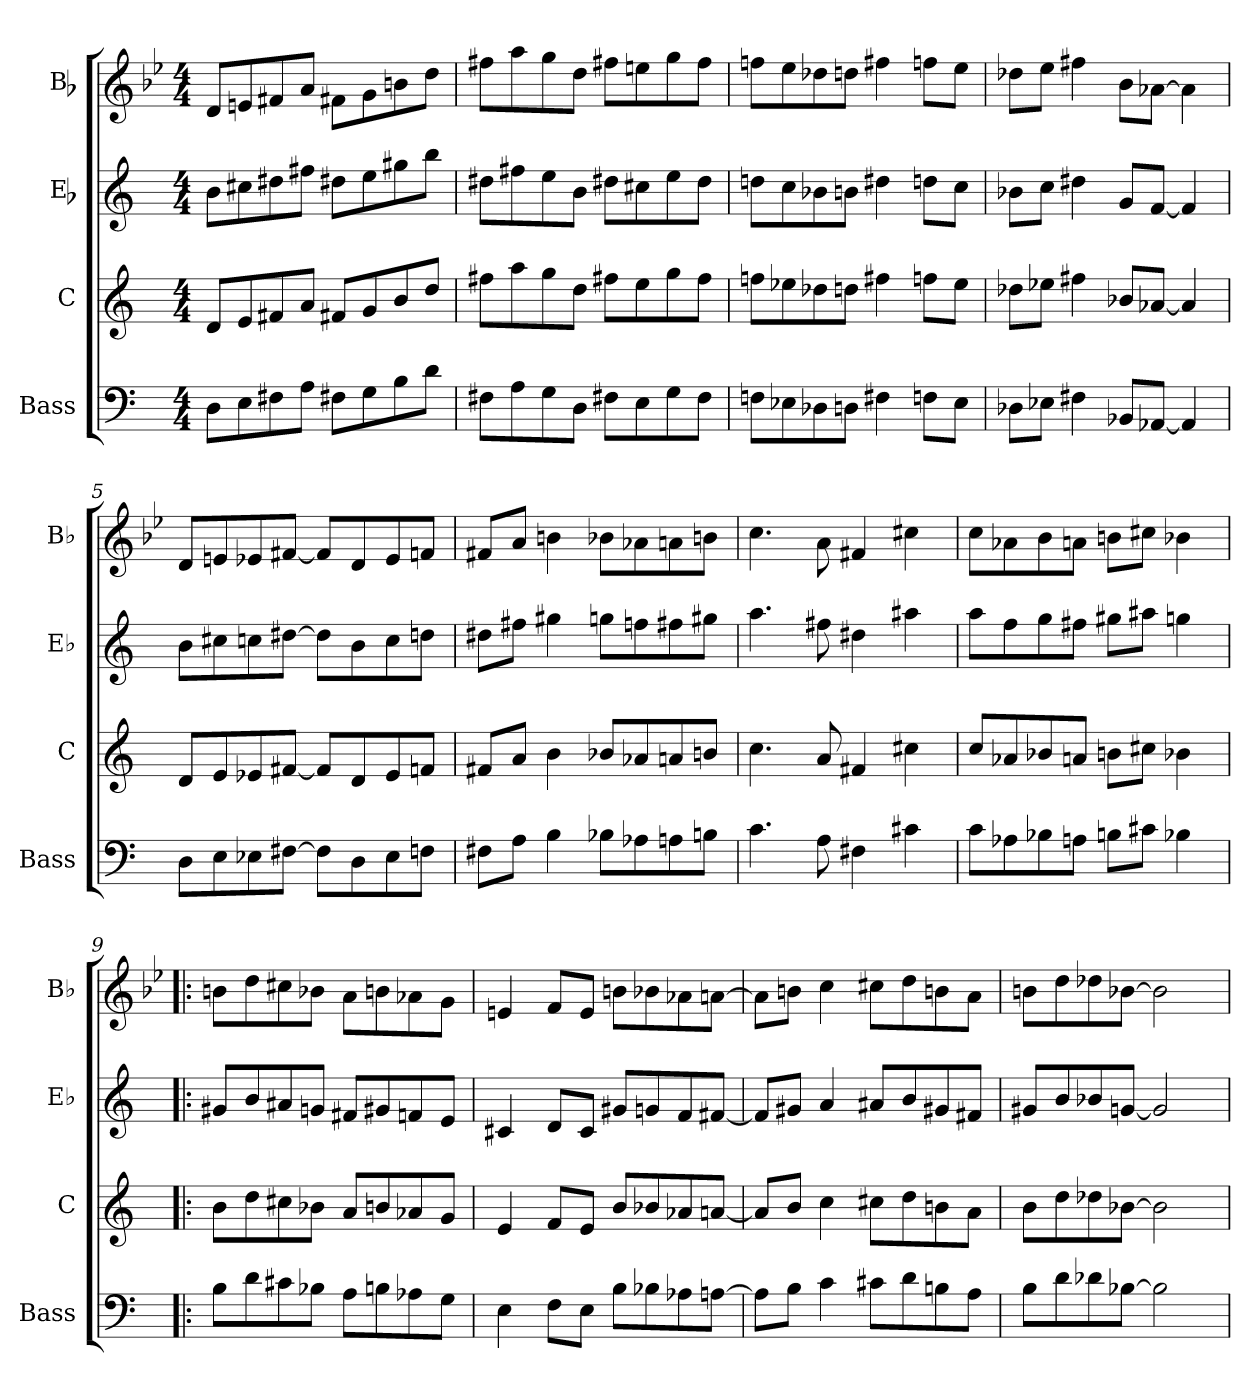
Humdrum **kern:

**kern	**kern	**kern	**kern
*part4	*part3	*part2	*part1
*staff4	*staff3	*staff2	*staff1
*I"Bass	*I"C	*I"Eb	*I"Bb
*I'Bass	*I'C	*I'Eb	*I'Bb
*clefF4	*clefG2	*clefG2	*clefG2
*	*	*ITrd5c9	*ITrd8c14
*k[]	*k[]	*k[b-e-a-]	*k[b-e-]
*M4/4	*M4/4	*M4/4	*M4/4
=1	=1	=1	=1
8D\L	8d/L	8d\L	8D/L
8E\	8e/	8en\	8En/
8F#X\	8f#X/	8f#X\	8F#X/
8A\J	8a/J	8an\J	8A/J
8F#X\L	8f#X/L	8f#X\L	8F#X\L
8G\	8g/	8g\	8G\
8B\	8b/	8bn\	8Bn\
8d\J	8dd/J	8dd\J	8d\J
=2	=2	=2	=2
8F#X\L	8ff#X\L	8f#X\L	8f#X\L
8A\	8aa\	8an\	8a\
8G\	8gg\	8g\	8g\
8D\J	8dd\J	8d\J	8d\J
8F#X\L	8ff#X\L	8f#X\L	8f#X\L
8E\	8ee\	8en\	8en\
8G\	8gg\	8g\	8g\
8F#\J	8ff#\J	8f#\J	8f#\J
=3	=3	=3	=3
8Fn\L	8ffn\L	8fn\L	8fn\L
8E-X\	8ee-X\	8e-\	8e-\
8D-X\	8dd-X\	8d-X\	8d-X\
8Dn\J	8ddn\J	8dn\J	8dn\J
4F#X\	4ff#X\	4f#X\	4f#X\
8Fn\L	8ffn\L	8fn\L	8fn\L
8E-\J	8ee-\J	8e-\J	8e-\J
=4	=4	=4	=4
8D-X\L	8dd-X\L	8d-X\L	8d-X\L
8E-X\J	8ee-X\J	8e-\J	8e-\J
4F#X\	4ff#X\	4f#X\	4f#X\
8BB-X/L	8b-X/L	8B-/L	8B-\L
[8AA-X/J	[8a-X/J	[8A-/J	[8A-X\J
4AA-/]	4a-/]	4A-/]	4A-\]
!!LO:LB:g=z
=5	=5	=5	=5
8D\L	8d/L	8d\L	8D/L
8E\	8e/	8en\	8En/
8E-X\	8e-X/	8e-X\	8E-X/
[8F#X\J	[8f#X/J	[8f#X\J	[8F#X/J
8F#\L]	8f#/L]	8f#\L]	8F#/L]
8D\	8d/	8d\	8D/
8E-\	8e-/	8e-\	8E-/
8Fn\J	8fn/J	8fn\J	8Fn/J
=6	=6	=6	=6
8F#X\L	8f#X/L	8f#X\L	8F#X/L
8A\J	8a/J	8an\J	8A/J
4B\	4b\	4bn\	4Bn\
8B-X\L	8b-X/L	8b-X\L	8B-X\L
8A-X\	8a-X/	8a-X\	8A-X\
8An\	8an/	8an\	8An\
8Bn\J	8bn/J	8bn\J	8Bn\J
=7	=7	=7	=7
4.c\	4.cc\	4.cc\	4.c\
8A\	8a/	8an\	8A\
4F#X\	4f#X/	4f#X\	4F#X/
4c#X\	4cc#X\	4cc#X\	4c#X\
=8	=8	=8	=8
8c\L	8cc/L	8cc\L	8c\L
8A-X\	8a-X/	8a-\	8A-X\
8B-X\	8b-X/	8b-\	8B-\
8An\J	8an/J	8an\J	8An\J
8Bn\L	8bn\L	8bn\L	8Bn\L
8c#X\J	8cc#X\J	8cc#X\J	8c#X\J
4B-X\	4b-X\	4b-X\	4B-X\
!!LO:PB:g=z
=9!|:	=9!|:	=9!|:	=9!|:
8B\L	8b\L	8Bn/L	8Bn\L
8d\	8dd\	8d/	8d\
8c#X\	8cc#X\	8c#X/	8c#X\
8B-X\J	8b-X\J	8B-X/J	8B-X\J
8A\L	8a/L	8An/L	8A\L
8Bn\	8bn/	8Bn/	8Bn\
8A-X\	8a-X/	8A-X/	8A-X\
8G\J	8g/J	8G/J	8G\J
=10	=10	=10	=10
4E\	4e/	4En/	4En/
8F\L	8f/L	8F/L	8F/L
8E\J	8e/J	8E/J	8E/J
8B\L	8b/L	8Bn/L	8Bn\L
8B-X\	8b-X/	8B-X/	8B-X\
8A-X\	8a-X/	8A-/	8A-X\
[8An\J	[8an/J	[8An/J	[8An\J
=11	=11	=11	=11
8A\L]	8a/L]	8A/L]	8A\L]
8B\J	8b/J	8Bn/J	8Bn\J
4c\	4cc\	4c/	4c\
8c#X\L	8cc#X\L	8c#X/L	8c#X\L
8d\	8dd\	8d/	8d\
8Bn\	8bn\	8Bn/	8Bn\
8A\J	8a\J	8An/J	8A\J
=12	=12	=12	=12
8B\L	8b\L	8Bn/L	8Bn\L
8d\	8dd\	8d/	8d\
8d-X\	8dd-X\	8d-X/	8d-X\
[8B-X\J	[8b-X\J	[8B-X/J	[8B-X\J
2B-\]	2b-\]	2B-/]	2B-\]
=	=	=	=
*-	*-	*-	*-
